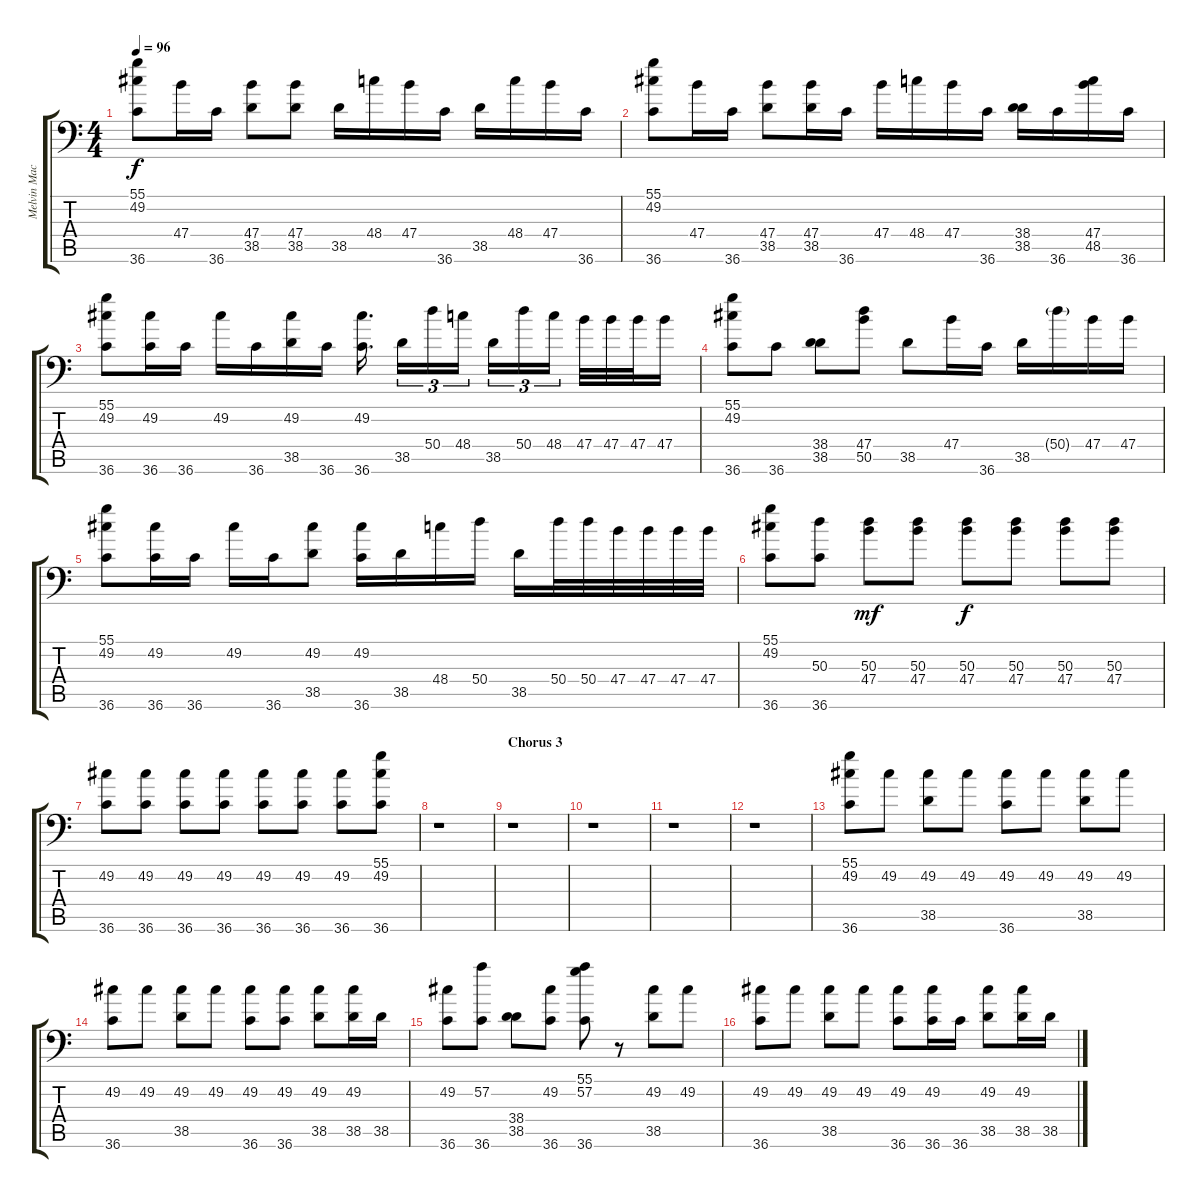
\track ("Melvin Macatiag" "Melvin Mac") {instrument acousticgrandpiano}
\staff {score tabs}
\tuning (C-1 C-1 C-1 C-1 C-1 C-1) {hide}
\ts (4 4)
\tempo 96
\clef f4
\ks c
(55.1 49.2 36.6).8{dy f} 47.4.16 36.6.16 (47.4 38.5).8 (47.4 38.5).8 38.5.16 48.4.16 47.4.16 36.6.16 38.5.16 48.4.16 47.4.16 36.6.16 |
(55.1 49.2 36.6).8 47.4.16 36.6.16 (47.4 38.5).8 (47.4 38.5).16 36.6.16 47.4.16 48.4.16 47.4.16 36.6.16 (38.4 38.5).16 36.6.16 (47.4 48.5).16 36.6.16 |
(55.1 49.2 36.6).8 (49.2 36.6).16 36.6.16 49.2.16 36.6.16 (49.2 38.5).16 36.6.16 (49.2 36.6).16{d} 38.5.16{tu (3 2)} 50.4.16{tu (3 2)} 48.4.16{tu (3 2)} 38.5.16{tu (3 2)} 50.4.16{tu (3 2)} 48.4.16{tu (3 2)} 47.4.32 47.4.32 47.4.32 47.4.16 |
(55.1 49.2 36.6).8 36.6.8 (38.4 38.5).8 (47.4 50.5).8 38.5.8 47.4.16 36.6.16 38.5.16 50.4{g}.16 47.4.16 47.4.16 |
(55.1 49.2 36.6).8 (49.2 36.6).16 36.6.16 49.2.16 36.6.16 (49.2 38.5).8 (49.2 36.6).16 38.5.16 48.4.16 50.4.16 38.5.16 50.4.32 50.4.32 47.4.32 47.4.32 47.4.32 47.4.32 |
(55.1 49.2 36.6).8 (50.3 36.6).8 (50.3 47.4).8{dy mf} (50.3 47.4).8 (50.3 47.4).8{dy f} (50.3 47.4).8 (50.3 47.4).8 (50.3 47.4).8 |
(49.2 36.6).8 (49.2 36.6).8 (49.2 36.6).8 (49.2 36.6).8 (49.2 36.6).8 (49.2 36.6).8 (49.2 36.6).8 (55.1 49.2 36.6).8 |
r.1 |
\section ("" "Chorus 3")
r.1 |
r.1 |
r.1 |
r.1 |
(55.1 49.2 36.6).8 49.2.8 (49.2 38.5).8 49.2.8 (49.2 36.6).8 49.2.8 (49.2 38.5).8 49.2.8 |
(49.2 36.6).8 49.2.8 (49.2 38.5).8 49.2.8 (49.2 36.6).8 (49.2 36.6).8 (49.2 38.5).8 (49.2 38.5).16 38.5.16 |
(49.2 36.6).8 (57.2 36.6).8 (38.4 38.5).8 (49.2 36.6).8 (55.1 57.2 36.6).8 r.8 (49.2 38.5).8 49.2.8 |
(49.2 36.6).8 49.2.8 (49.2 38.5).8 49.2.8 (49.2 36.6).8 (49.2 36.6).16 36.6.16 (49.2 38.5).8 (49.2 38.5).16 38.5.16
